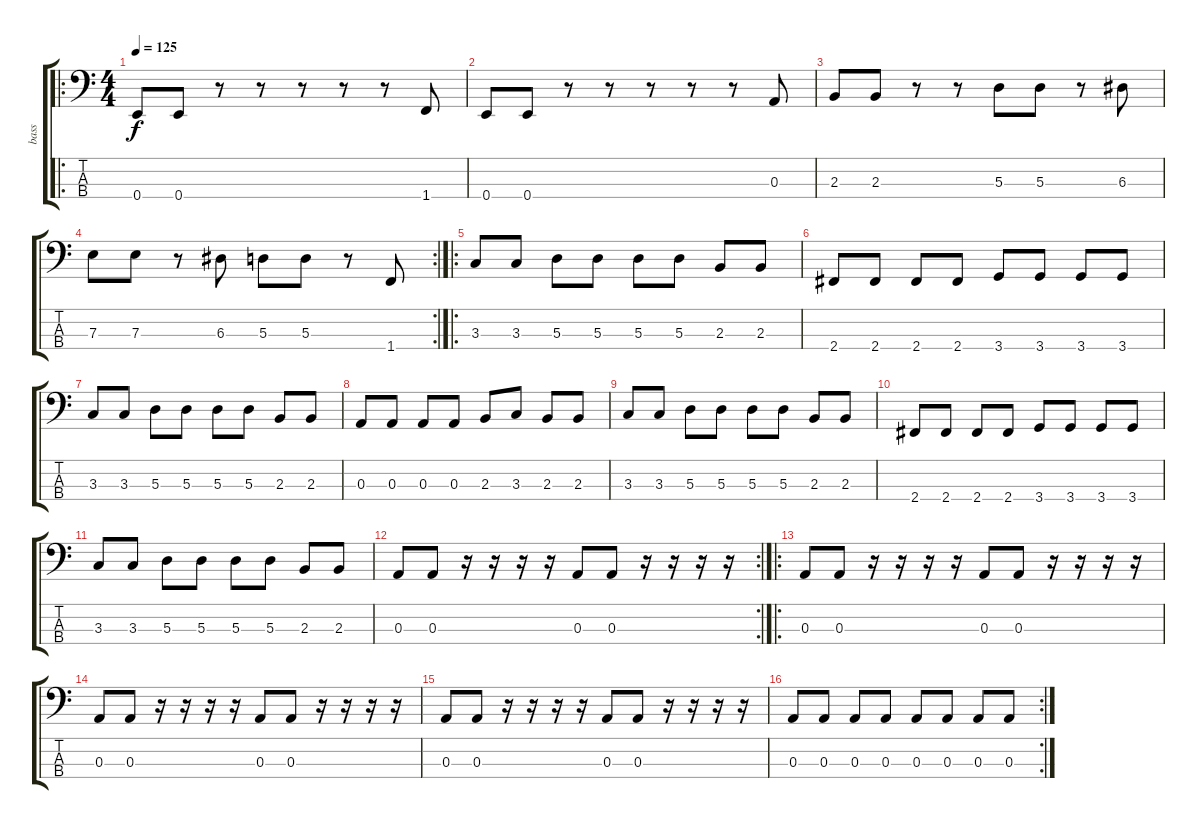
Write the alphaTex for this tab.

\track ("bass" "bass") {instrument electricbassfinger}
\staff {score tabs}
\tuning (G2 D2 A1 E1) {hide}
\ro
\ts (4 4)
\tempo 125
\clef f4
\ks c
0.4.8{dy f} 0.4.8 r.8 r.8 r.8 r.8 r.8 1.4.8 |
0.4.8 0.4.8 r.8 r.8 r.8 r.8 r.8 0.3.8 |
2.3.8 2.3.8 r.8 r.8 5.3.8 5.3.8 r.8 6.3.8 |
\rc 2
7.3.8 7.3.8 r.8 6.3.8 5.3.8 5.3.8 r.8 1.4.8 |
\ro
3.3.8{volume 16 instrument electricbassfinger} 3.3.8 5.3.8 5.3.8 5.3.8 5.3.8 2.3.8 2.3.8 |
2.4.8 2.4.8 2.4.8 2.4.8 3.4.8 3.4.8 3.4.8 3.4.8 |
3.3.8 3.3.8 5.3.8 5.3.8 5.3.8 5.3.8 2.3.8 2.3.8 |
0.3.8 0.3.8 0.3.8 0.3.8 2.3.8 3.3.8 2.3.8 2.3.8 |
3.3.8 3.3.8 5.3.8 5.3.8 5.3.8 5.3.8 2.3.8 2.3.8 |
2.4.8 2.4.8 2.4.8 2.4.8 3.4.8 3.4.8 3.4.8 3.4.8 |
3.3.8 3.3.8 5.3.8 5.3.8 5.3.8 5.3.8 2.3.8 2.3.8 |
\rc 2
0.3.8 0.3.8 r.16 r.16 r.16 r.16 0.3.8 0.3.8 r.16 r.16 r.16 r.16 |
\ro
0.3.8 0.3.8 r.16 r.16 r.16 r.16 0.3.8 0.3.8 r.16 r.16 r.16 r.16 |
0.3.8 0.3.8 r.16 r.16 r.16 r.16 0.3.8 0.3.8 r.16 r.16 r.16 r.16 |
0.3.8 0.3.8 r.16 r.16 r.16 r.16 0.3.8 0.3.8 r.16 r.16 r.16 r.16 |
\rc 2
0.3.8 0.3.8 0.3.8 0.3.8 0.3.8 0.3.8 0.3.8 0.3.8
